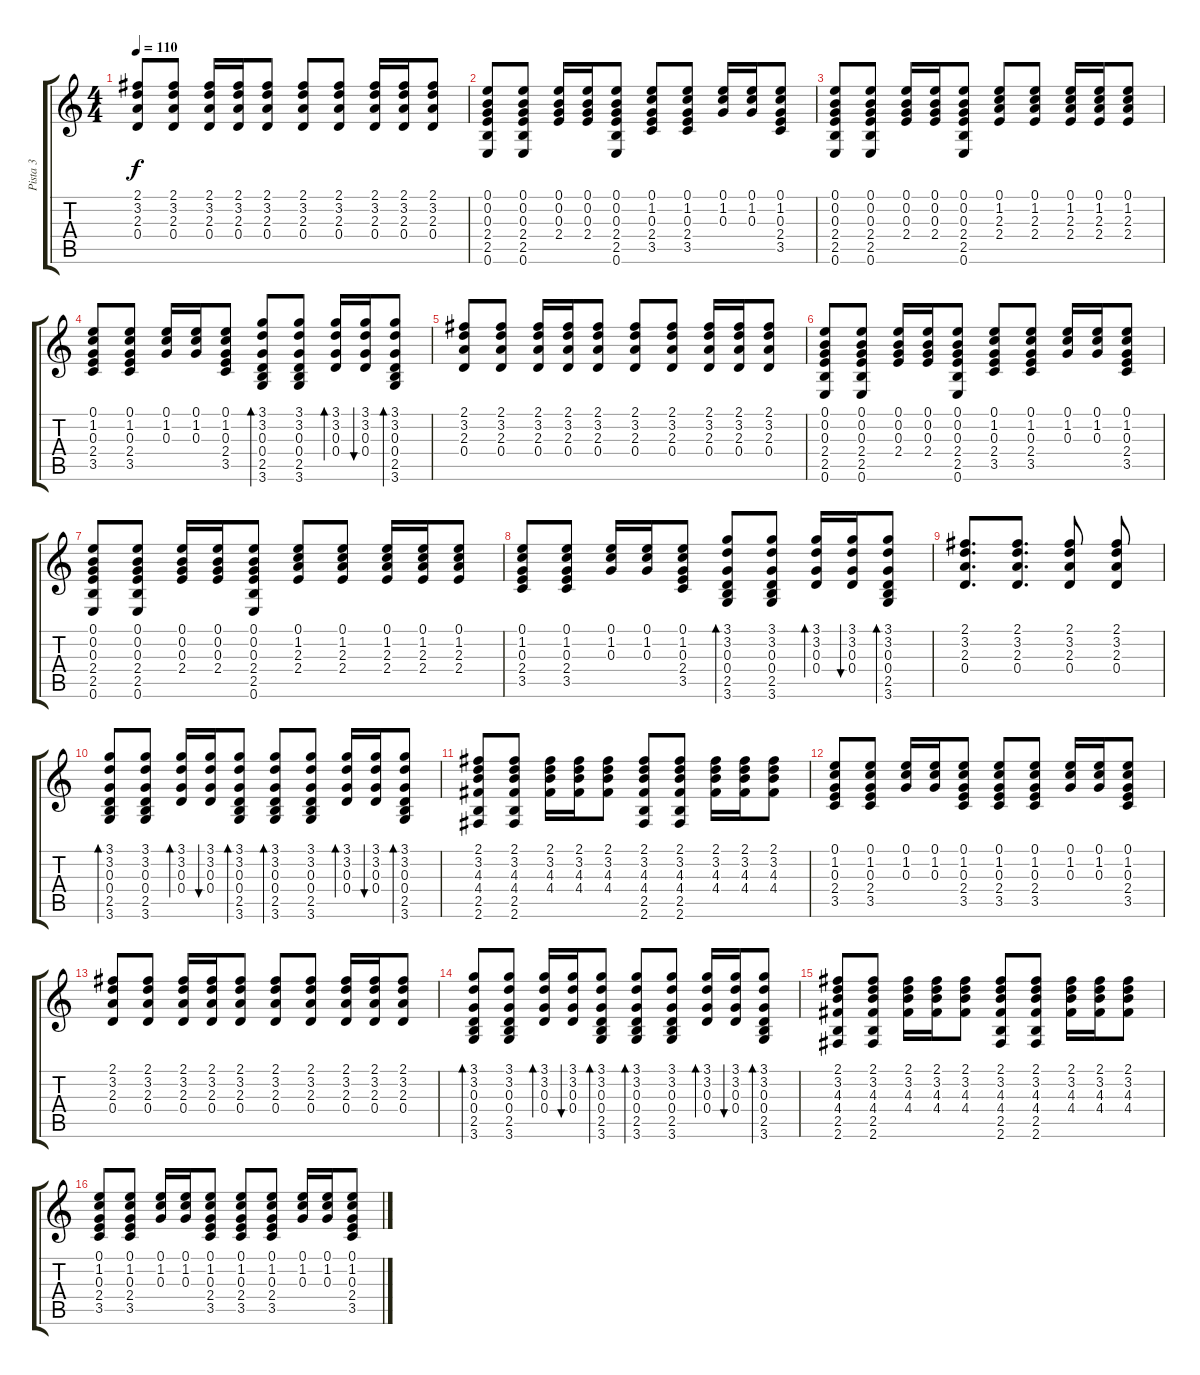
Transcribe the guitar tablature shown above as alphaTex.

\track ("Pista 3" "Pista 3") {instrument acousticguitarsteel}
\staff {score tabs}
\tuning (E4 B3 G3 D3 A2 E2) {hide}
\ts (4 4)
\tempo 110
\clef g2
\ks c
(2.1 3.2 2.3 0.4).8{dy f} (2.1 3.2 2.3 0.4).8 (2.1 3.2 2.3 0.4).16 (2.1 3.2 2.3 0.4).16 (2.1 3.2 2.3 0.4).8 (2.1 3.2 2.3 0.4).8 (2.1 3.2 2.3 0.4).8 (2.1 3.2 2.3 0.4).16 (2.1 3.2 2.3 0.4).16 (2.1 3.2 2.3 0.4).8 |
(0.1 0.2 0.3 2.4 2.5 0.6).8 (0.1 0.2 0.3 2.4 2.5 0.6).8 (0.1 0.2 0.3 2.4).16 (0.1 0.2 0.3 2.4).16 (0.1 0.2 0.3 2.4 2.5 0.6).8 (0.1 1.2 0.3 2.4 3.5).8 (0.1 1.2 0.3 2.4 3.5).8 (0.1 1.2 0.3).16 (0.1 1.2 0.3).16 (0.1 1.2 0.3 2.4 3.5).8 |
(0.1 0.2 0.3 2.4 2.5 0.6).8 (0.1 0.2 0.3 2.4 2.5 0.6).8 (0.1 0.2 0.3 2.4).16 (0.1 0.2 0.3 2.4).16 (0.1 0.2 0.3 2.4 2.5 0.6).8 (0.1 1.2 2.3 2.4).8 (0.1 1.2 2.3 2.4).8 (0.1 1.2 2.3 2.4).16 (0.1 1.2 2.3 2.4).16 (0.1 1.2 2.3 2.4).8 |
(0.1 1.2 0.3 2.4 3.5).8 (0.1 1.2 0.3 2.4 3.5).8 (0.1 1.2 0.3).16 (0.1 1.2 0.3).16 (0.1 1.2 0.3 2.4 3.5).8 (3.1 3.2 0.3 0.4 2.5 3.6).8{bd 60} (3.1 3.2 0.3 0.4 2.5 3.6).8 (3.1 3.2 0.3 0.4).16{bd 60} (3.1 3.2 0.3 0.4).16{bu 60} (3.1 3.2 0.3 0.4 2.5 3.6).8{bd 60} |
(2.1 3.2 2.3 0.4).8 (2.1 3.2 2.3 0.4).8 (2.1 3.2 2.3 0.4).16 (2.1 3.2 2.3 0.4).16 (2.1 3.2 2.3 0.4).8 (2.1 3.2 2.3 0.4).8 (2.1 3.2 2.3 0.4).8 (2.1 3.2 2.3 0.4).16 (2.1 3.2 2.3 0.4).16 (2.1 3.2 2.3 0.4).8 |
(0.1 0.2 0.3 2.4 2.5 0.6).8 (0.1 0.2 0.3 2.4 2.5 0.6).8 (0.1 0.2 0.3 2.4).16 (0.1 0.2 0.3 2.4).16 (0.1 0.2 0.3 2.4 2.5 0.6).8 (0.1 1.2 0.3 2.4 3.5).8 (0.1 1.2 0.3 2.4 3.5).8 (0.1 1.2 0.3).16 (0.1 1.2 0.3).16 (0.1 1.2 0.3 2.4 3.5).8 |
(0.1 0.2 0.3 2.4 2.5 0.6).8 (0.1 0.2 0.3 2.4 2.5 0.6).8 (0.1 0.2 0.3 2.4).16 (0.1 0.2 0.3 2.4).16 (0.1 0.2 0.3 2.4 2.5 0.6).8 (0.1 1.2 2.3 2.4).8 (0.1 1.2 2.3 2.4).8 (0.1 1.2 2.3 2.4).16 (0.1 1.2 2.3 2.4).16 (0.1 1.2 2.3 2.4).8 |
(0.1 1.2 0.3 2.4 3.5).8 (0.1 1.2 0.3 2.4 3.5).8 (0.1 1.2 0.3).16 (0.1 1.2 0.3).16 (0.1 1.2 0.3 2.4 3.5).8 (3.1 3.2 0.3 0.4 2.5 3.6).8{bd 60} (3.1 3.2 0.3 0.4 2.5 3.6).8 (3.1 3.2 0.3 0.4).16{bd 60} (3.1 3.2 0.3 0.4).16{bu 60} (3.1 3.2 0.3 0.4 2.5 3.6).8{bd 60} |
(2.1 3.2 2.3 0.4).8{d} (2.1 3.2 2.3 0.4).8{d} (2.1 3.2 2.3 0.4).8 (2.1 3.2 2.3 0.4).8 |
(3.1 3.2 0.3 0.4 2.5 3.6).8{bd 60} (3.1 3.2 0.3 0.4 2.5 3.6).8 (3.1 3.2 0.3 0.4).16{bd 60} (3.1 3.2 0.3 0.4).16{bu 60} (3.1 3.2 0.3 0.4 2.5 3.6).8{bd 60} (3.1 3.2 0.3 0.4 2.5 3.6).8{bd 60} (3.1 3.2 0.3 0.4 2.5 3.6).8 (3.1 3.2 0.3 0.4).16{bd 60} (3.1 3.2 0.3 0.4).16{bu 60} (3.1 3.2 0.3 0.4 2.5 3.6).8{bd 60} |
(2.1 3.2 4.3 4.4 2.5 2.6).8 (2.1 3.2 4.3 4.4 2.5 2.6).8 (2.1 3.2 4.3 4.4).16 (2.1 3.2 4.3 4.4).16 (2.1 3.2 4.3 4.4).8 (2.1 3.2 4.3 4.4 2.5 2.6).8 (2.1 3.2 4.3 4.4 2.5 2.6).8 (2.1 3.2 4.3 4.4).16 (2.1 3.2 4.3 4.4).16 (2.1 3.2 4.3 4.4).8 |
(0.1 1.2 0.3 2.4 3.5).8 (0.1 1.2 0.3 2.4 3.5).8 (0.1 1.2 0.3).16 (0.1 1.2 0.3).16 (0.1 1.2 0.3 2.4 3.5).8 (0.1 1.2 0.3 2.4 3.5).8 (0.1 1.2 0.3 2.4 3.5).8 (0.1 1.2 0.3).16 (0.1 1.2 0.3).16 (0.1 1.2 0.3 2.4 3.5).8 |
(2.1 3.2 2.3 0.4).8 (2.1 3.2 2.3 0.4).8 (2.1 3.2 2.3 0.4).16 (2.1 3.2 2.3 0.4).16 (2.1 3.2 2.3 0.4).8 (2.1 3.2 2.3 0.4).8 (2.1 3.2 2.3 0.4).8 (2.1 3.2 2.3 0.4).16 (2.1 3.2 2.3 0.4).16 (2.1 3.2 2.3 0.4).8 |
(3.1 3.2 0.3 0.4 2.5 3.6).8{bd 60} (3.1 3.2 0.3 0.4 2.5 3.6).8 (3.1 3.2 0.3 0.4).16{bd 60} (3.1 3.2 0.3 0.4).16{bu 60} (3.1 3.2 0.3 0.4 2.5 3.6).8{bd 60} (3.1 3.2 0.3 0.4 2.5 3.6).8{bd 60} (3.1 3.2 0.3 0.4 2.5 3.6).8 (3.1 3.2 0.3 0.4).16{bd 60} (3.1 3.2 0.3 0.4).16{bu 60} (3.1 3.2 0.3 0.4 2.5 3.6).8{bd 60} |
(2.1 3.2 4.3 4.4 2.5 2.6).8 (2.1 3.2 4.3 4.4 2.5 2.6).8 (2.1 3.2 4.3 4.4).16 (2.1 3.2 4.3 4.4).16 (2.1 3.2 4.3 4.4).8 (2.1 3.2 4.3 4.4 2.5 2.6).8 (2.1 3.2 4.3 4.4 2.5 2.6).8 (2.1 3.2 4.3 4.4).16 (2.1 3.2 4.3 4.4).16 (2.1 3.2 4.3 4.4).8 |
(0.1 1.2 0.3 2.4 3.5).8 (0.1 1.2 0.3 2.4 3.5).8 (0.1 1.2 0.3).16 (0.1 1.2 0.3).16 (0.1 1.2 0.3 2.4 3.5).8 (0.1 1.2 0.3 2.4 3.5).8 (0.1 1.2 0.3 2.4 3.5).8 (0.1 1.2 0.3).16 (0.1 1.2 0.3).16 (0.1 1.2 0.3 2.4 3.5).8
